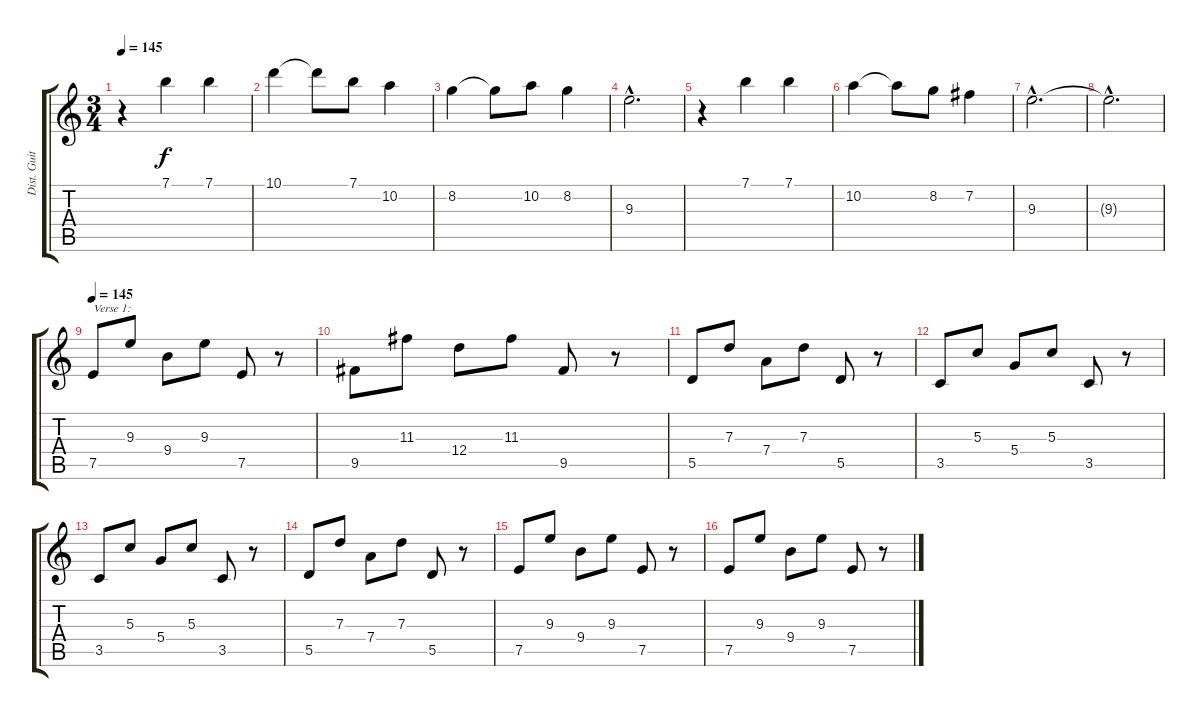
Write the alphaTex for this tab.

\track ("Dist. Guitar 1" "Dist. Guit") {instrument distortionguitar}
\staff {score tabs}
\tuning (E4 B3 G3 D3 A2 E2) {hide}
\ts (3 4)
\tempo 145
\clef g2
\ks c
r.4{dy f} 7.1.4 7.1.4 |
10.1.4 10.1{t}.8 7.1.8 10.2.4 |
8.2.4 8.2{t}.8 10.2.8 8.2.4 |
9.3{hac}.2{d} |
r.4 7.1.4 7.1.4 |
10.2.4 10.2{t}.8 8.2.8 7.2.4 |
9.3{hac}.2{d} |
9.3{hac t}.2{d} |
\tempo 145
7.5.8{txt "Verse 1:" volume 10 instrument electricguitarjazz} 9.3.8 9.4.8 9.3.8 7.5.8 r.8 |
9.5.8 11.3.8 12.4.8 11.3.8 9.5.8 r.8 |
5.5.8 7.3.8 7.4.8 7.3.8 5.5.8 r.8 |
3.5.8 5.3.8 5.4.8 5.3.8 3.5.8 r.8 |
3.5.8 5.3.8 5.4.8 5.3.8 3.5.8 r.8 |
5.5.8 7.3.8 7.4.8 7.3.8 5.5.8 r.8 |
7.5.8 9.3.8 9.4.8 9.3.8 7.5.8 r.8 |
7.5.8 9.3.8 9.4.8 9.3.8 7.5.8 r.8
